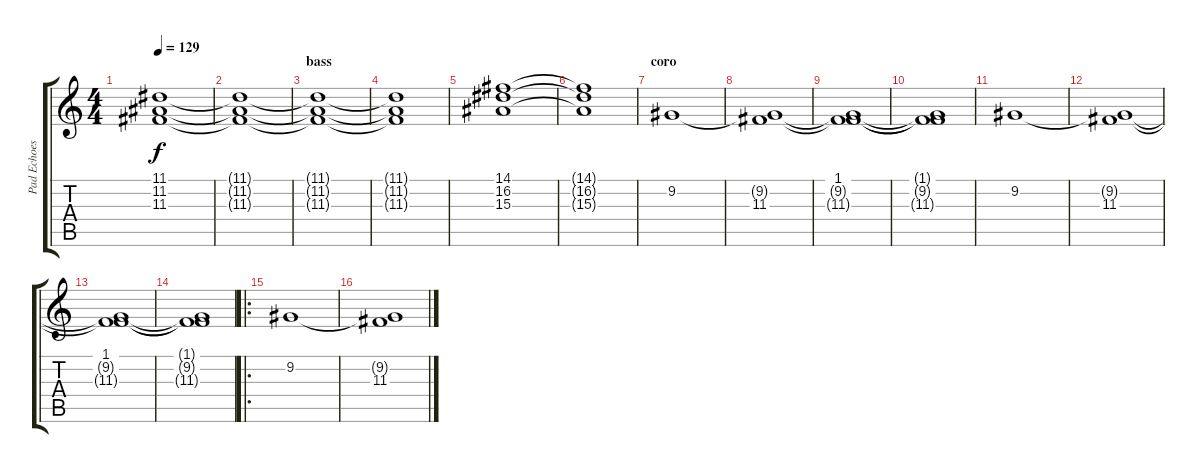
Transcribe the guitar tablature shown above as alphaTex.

\track ("Pad Echoes" "Pad Echoes") {instrument fx7echoes}
\staff {score tabs}
\tuning (E4 B3 G3 D3 A2 E2) {hide}
\ts (4 4)
\tempo 129
\clef g2
\ks c
(11.1{t} 11.2{t} 11.3{t}).1{dy f} |
(11.1{t} 11.2{t} 11.3{t}).1 |
\section ("" "bass")
(11.1{t} 11.2{t} 11.3{t}).1 |
(11.1{t} 11.2{t} 11.3{t}).1 |
(14.1 16.2 15.3).1 |
(14.1{t} 16.2{t} 15.3{t}).1 |
\section ("" "coro")
9.2.1 |
(9.2{t} 11.3).1 |
(1.1 9.2{t} 11.3{t}).1 |
(1.1{t} 9.2{t} 11.3{t}).1 |
9.2.1 |
(9.2{t} 11.3).1 |
(1.1 9.2{t} 11.3{t}).1 |
(1.1{t} 9.2{t} 11.3{t}).1 |
\ro
9.2.1 |
(9.2{t} 11.3).1
